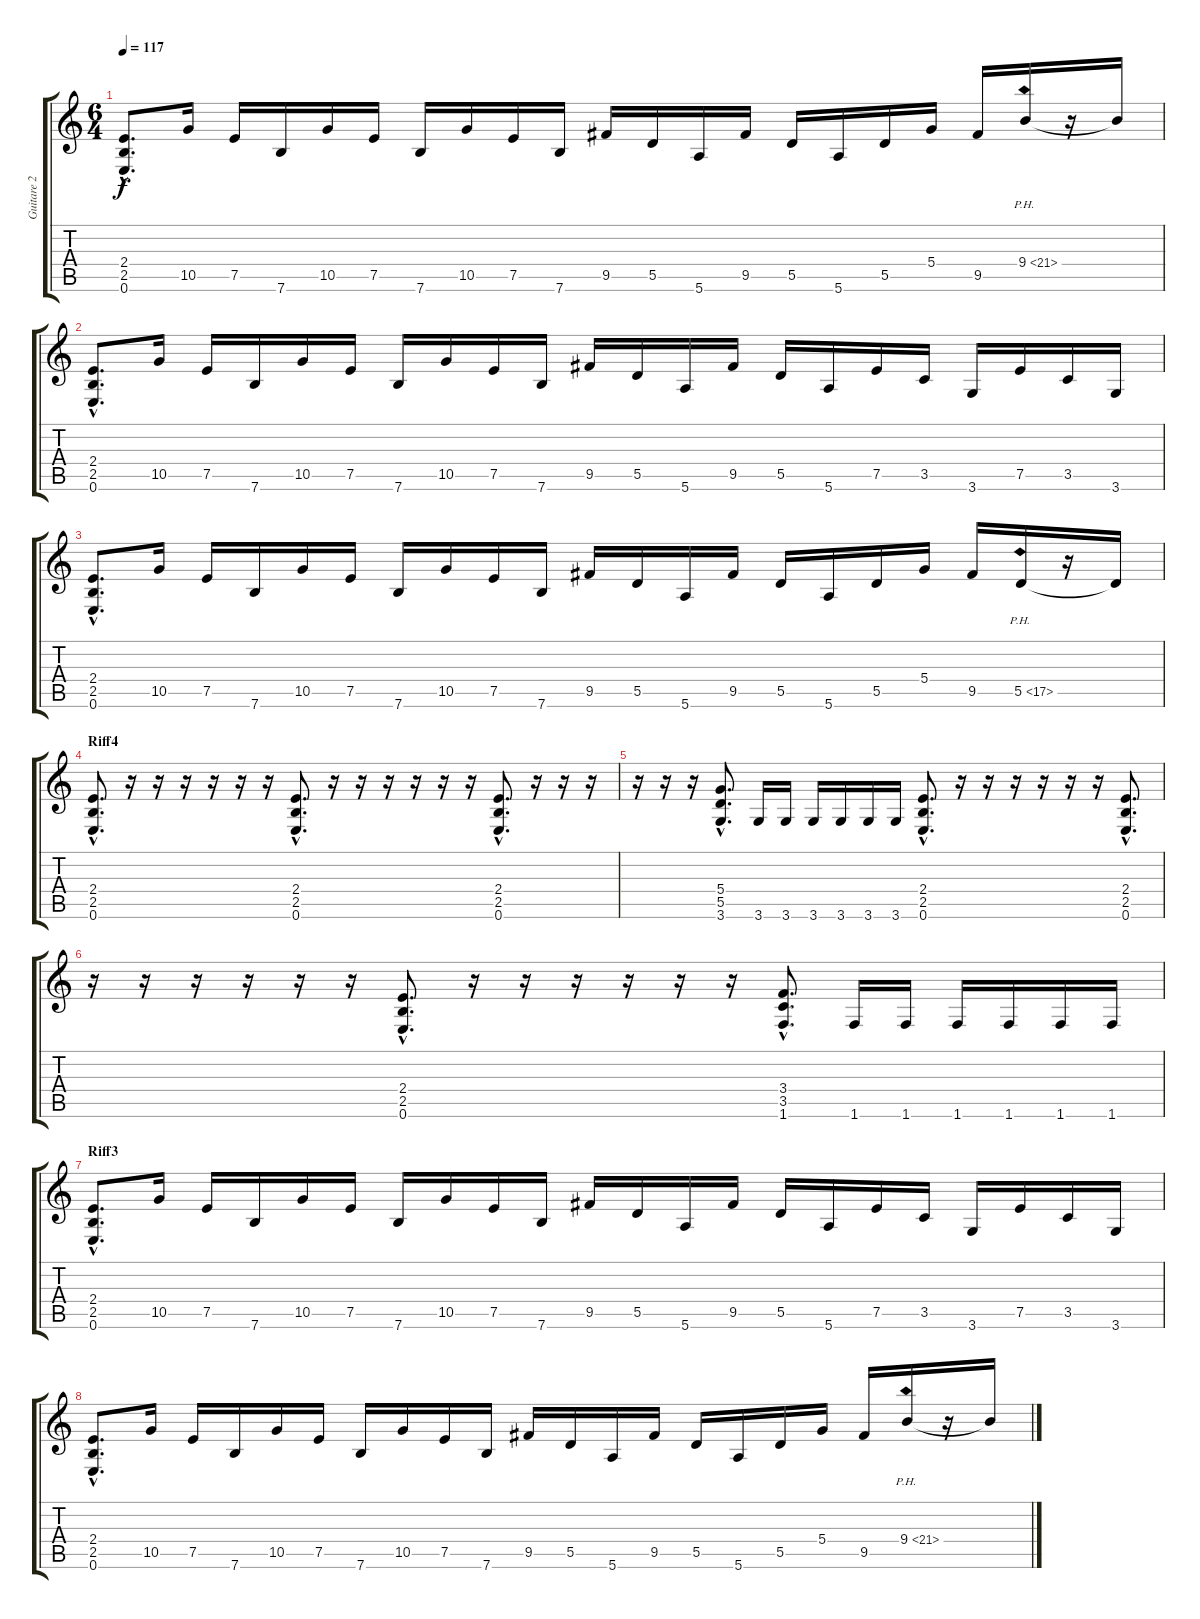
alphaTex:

\track ("Guitare 2" "Guitare 2") {instrument distortionguitar}
\staff {score tabs}
\tuning (E4 B3 G3 D3 A2 E2) {hide}
\ts (6 4)
\tempo 117
\clef g2
\ks c
(2.4{hac} 2.5{hac} 0.6{hac}).8{d dy f} 10.5.16 7.5.16 7.6.16 10.5.16 7.5.16 7.6.16 10.5.16 7.5.16 7.6.16 9.5.16 5.5.16 5.6.16 9.5.16 5.5.16 5.6.16 5.5.16 5.4.16 9.5.16 9.4{ph 12}.16 r.16 9.4{t}.16 |
(2.4{hac} 2.5{hac} 0.6{hac}).8{d} 10.5.16 7.5.16 7.6.16 10.5.16 7.5.16 7.6.16 10.5.16 7.5.16 7.6.16 9.5.16 5.5.16 5.6.16 9.5.16 5.5.16 5.6.16 7.5.16 3.5.16 3.6.16 7.5.16 3.5.16 3.6.16 |
(2.4{hac} 2.5{hac} 0.6{hac}).8{d} 10.5.16 7.5.16 7.6.16 10.5.16 7.5.16 7.6.16 10.5.16 7.5.16 7.6.16 9.5.16 5.5.16 5.6.16 9.5.16 5.5.16 5.6.16 5.5.16 5.4.16 9.5.16 5.5{ph 12}.16 r.16 5.5{t}.16 |
\section ("" "Riff4")
(2.4{hac} 2.5{hac} 0.6{hac}).8{d} r.16 r.16 r.16 r.16 r.16 r.16 (2.4{hac} 2.5{hac} 0.6{hac}).8{d} r.16 r.16 r.16 r.16 r.16 r.16 (2.4{hac} 2.5{hac} 0.6{hac}).8{d} r.16 r.16 r.16 |
r.16 r.16 r.16 (5.4{hac} 5.5{hac} 3.6{hac}).8{d} 3.6.16 3.6.16 3.6.16 3.6.16 3.6.16 3.6.16 (2.4{hac} 2.5{hac} 0.6{hac}).8{d} r.16 r.16 r.16 r.16 r.16 r.16 (2.4{hac} 2.5{hac} 0.6{hac}).8{d} |
r.16 r.16 r.16 r.16 r.16 r.16 (2.4{hac} 2.5{hac} 0.6{hac}).8{d} r.16 r.16 r.16 r.16 r.16 r.16 (3.4{hac} 3.5{hac} 1.6{hac}).8{d} 1.6.16 1.6.16 1.6.16 1.6.16 1.6.16 1.6.16 |
\section ("" "Riff3")
(2.4{hac} 2.5{hac} 0.6{hac}).8{d} 10.5.16 7.5.16 7.6.16 10.5.16 7.5.16 7.6.16 10.5.16 7.5.16 7.6.16 9.5.16 5.5.16 5.6.16 9.5.16 5.5.16 5.6.16 7.5.16 3.5.16 3.6.16 7.5.16 3.5.16 3.6.16 |
(2.4{hac} 2.5{hac} 0.6{hac}).8{d} 10.5.16 7.5.16 7.6.16 10.5.16 7.5.16 7.6.16 10.5.16 7.5.16 7.6.16 9.5.16 5.5.16 5.6.16 9.5.16 5.5.16 5.6.16 5.5.16 5.4.16 9.5.16 9.4{ph 12}.16 r.16 9.4{t}.16
